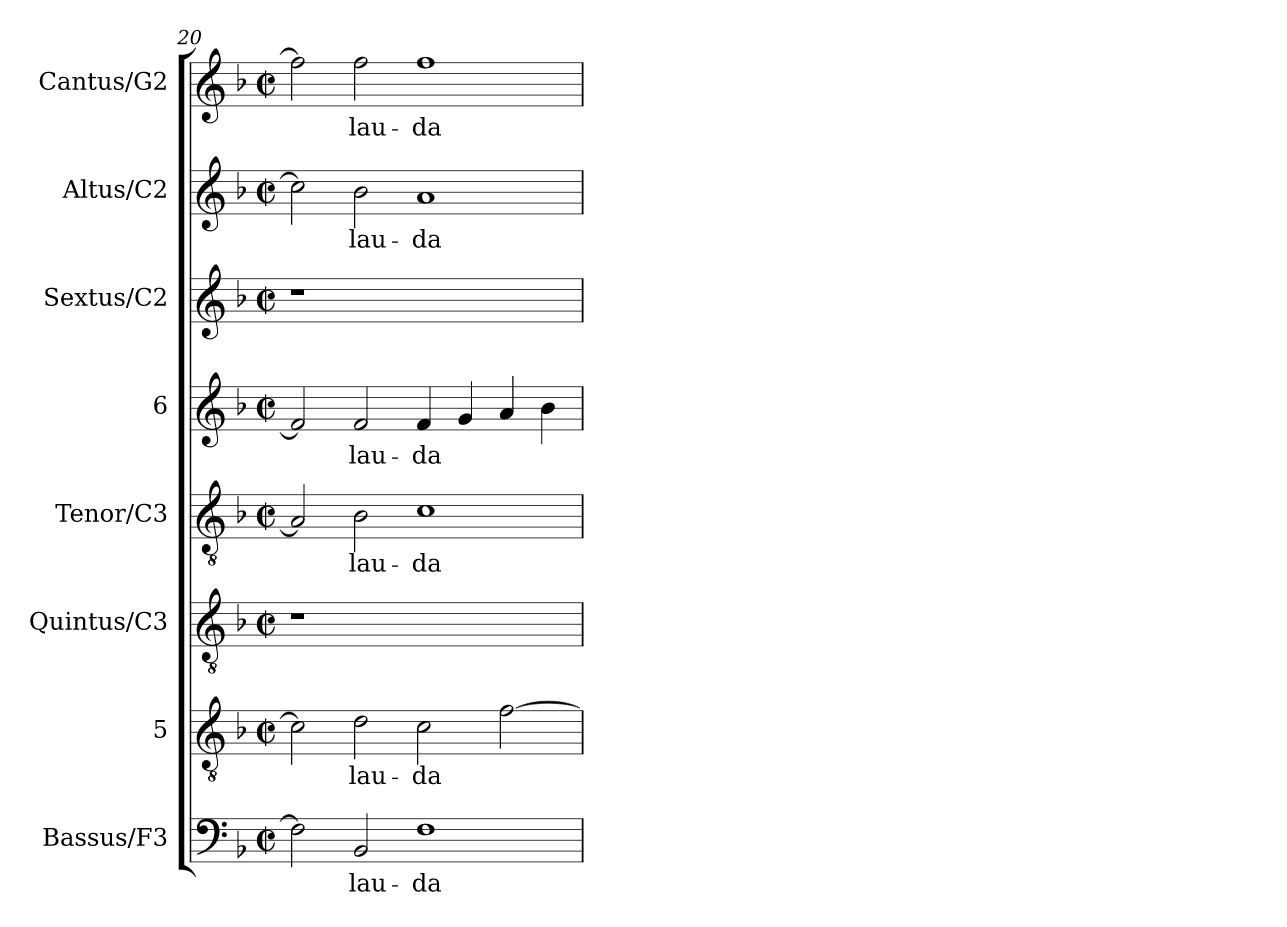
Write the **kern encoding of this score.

**kern	**text	**kern	**text	**kern	**kern	**text	**kern	**text	**kern	**kern	**text	**kern	**text
*part8	*part8	*part7	*part7	*part6	*part5	*part5	*part4	*part4	*part3	*part2	*part2	*part1	*part1
*staff8	*staff8	*staff7	*staff7	*staff6	*staff5	*staff5	*staff4	*staff4	*staff3	*staff2	*staff2	*staff1	*staff1
*I"Bassus/F3	*	*I"5	*	*I"Quintus/C3	*I"Tenor/C3	*	*I"6	*	*I"Sextus/C2	*I"Altus/C2	*	*I"Cantus/G2	*
*I'B	*	*	*	*	*I'T	*	*	*	*	*I'A	*	*I'C	*
*clefF4	*	*clefGv2	*	*clefGv2	*clefGv2	*	*clefG2	*	*clefG2	*clefG2	*	*clefG2	*
*k[b-]	*	*k[b-]	*	*k[b-]	*k[b-]	*	*k[b-]	*	*k[b-]	*k[b-]	*	*k[b-]	*
*F:	*	*F:	*	*F:	*F:	*	*F:	*	*F:	*F:	*	*F:	*
*M2/2	*	*M2/2	*	*M2/2	*M2/2	*	*M2/2	*	*M2/2	*M2/2	*	*M2/2	*
*met(c|)	*	*met(c|)	*	*met(c|)	*met(c|)	*	*met(c|)	*	*met(c|)	*met(c|)	*	*met(c|)	*
=20	=20	=20	=20	=20	=20	=20	=20	=20	=20	=20	=20	=20	=20
!	!LO:LY:b:cj	!	!LO:LY:b:cj	!	!	!LO:LY:b:cj	!	!LO:LY:b:cj	!	!	!LO:LY:b:cj	!	!LO:LY:b:cj
2F\]	.	2c\]	.	1r	2A/]	.	2f/]	.	1r	2cc\]	.	2ff\]	.
!	!LO:LY:b:cj	!	!LO:LY:b:cj	!	!	!LO:LY:b:cj	!	!LO:LY:b:cj	!	!	!LO:LY:b:cj	!	!LO:LY:b:cj
2BB-/	lau-	2d\	lau-	.	2B-\	lau-	2f/	lau-	.	2b-\	lau-	2ff\	lau-
!	!LO:LY:b:cj	!	!LO:LY:b:cj	!	!	!LO:LY:b:cj	!	!LO:LY:b:cj	!	!	!LO:LY:b:cj	!	!LO:LY:b:cj
1F	-da-	2c\	-da-	1ryy	1c	-da-	4f/	-da-	1ryy	1a	-da-	1ff	-da-
!	!	!	!	!	!	!	!	!LO:LY:b:cj	!	!	!	!	!
.	.	.	.	.	.	.	4g/	--	.	.	.	.	.
!	!	!	!LO:LY:b:cj	!	!	!	!	!LO:LY:b:cj	!	!	!	!	!
.	.	[<2f\	--	.	.	.	4a/	--	.	.	.	.	.
!	!	!	!	!	!	!	!	!LO:LY:b:cj	!	!	!	!	!
.	.	.	.	.	.	.	4b-\	--	.	.	.	.	.
=	=	=	=	=	=	=	=	=	=	=	=	=	=
*-	*-	*-	*-	*-	*-	*-	*-	*-	*-	*-	*-	*-	*-
